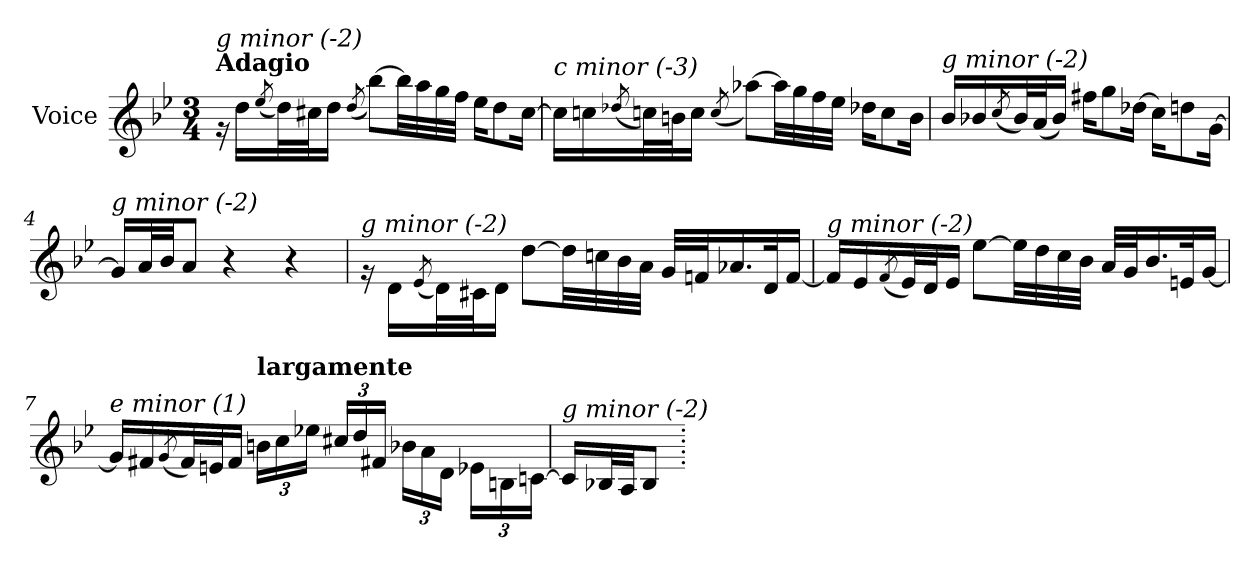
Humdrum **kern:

**kern
*part1
*staff1
*I"Voice
*I'V
*clefG2
*k[b-e-]
*M3/4
=1
!LO:TX:a:B:t=Adagio
!LO:TX:i:t=g minor (-2)
16rg
16dd\LL
(<8qee-/
32dd\L)
32cc#X\J
16dd\JJ
(<8qdd/
[8bb-\L)
32bb-\LL]
32aa\
32gg\
32ff\JJJ
16ee-\KL
8dd\
[16cc#\Jk
=2
!LO:TX:i:t=c minor (-3)
16cc#\LL]
16ccn\
(<8qdd-Xi/
32ccn\L)
32bn\J
16cc\JJ
(<8qcc/
[8aa-X\L)
32aa-\LL]
32gg\
32ff\
32ee-\JJJ
16dd-X\KL
8cc\
16b\Jk
!!LO:LB:g=z
=3
!LO:TX:i:t=g minor (-2)
16b-/LL
16b-X/
(<8qcc/
32b-/L)
(<32a/J
16b-/JJ)
16ff#X\KL
8gg\
[16dd-Xi\Jk
16cc#\KL]
8ddn\
[16g\Jk
=4
!LO:TX:i:t=g minor (-2)
16g/LL]
32a/L
32b-/JJ
8a/J
4r
4r
=5
!LO:TX:i:t=g minor (-2)
16rg
16d\LL
(<8qe-/
32d\L)
32c#Xj\J
16d\JJ
[8dd\L
32dd\LL]
32ccn\
32b-\
32a\JJJ
32g/LLL
32fn/J
16.a-X/
32d/K
[16f/JJ
!!LO:LB:g=z
=6
!LO:TX:i:t=g minor (-2)
16f/LL]
16e-/
(<8qf/
32e-/L)
32d/J
16e-/JJ
[8ee-\L
32ee-\LL]
32dd\
32cc\
32b-\JJJ
32a/LLL
32g/J
16.b-/
32en/K
[16g/JJ
!!LO:LB:g=z
=7
!LO:TX:i:t=e minor (1)
16g/LL]
16f#X/
(<8qg/
32f#/L)
32en/J
16f#/JJ
*Xbrackettup
!LO:TX:a:B:t=largamente
24bn\LL
24cc\
24ee-X\JJ
24cc#Xj/LL
24dd/
24f#X/JJ
24b-X\LL
24a\
24d\JJ
24e-X\LL
24Bn\
[24cn\JJ
=8
!LO:TX:i:t=g minor (-2)
16c/LL]
32B-X/L
32A/JJ
8B-/J
=.
*-
